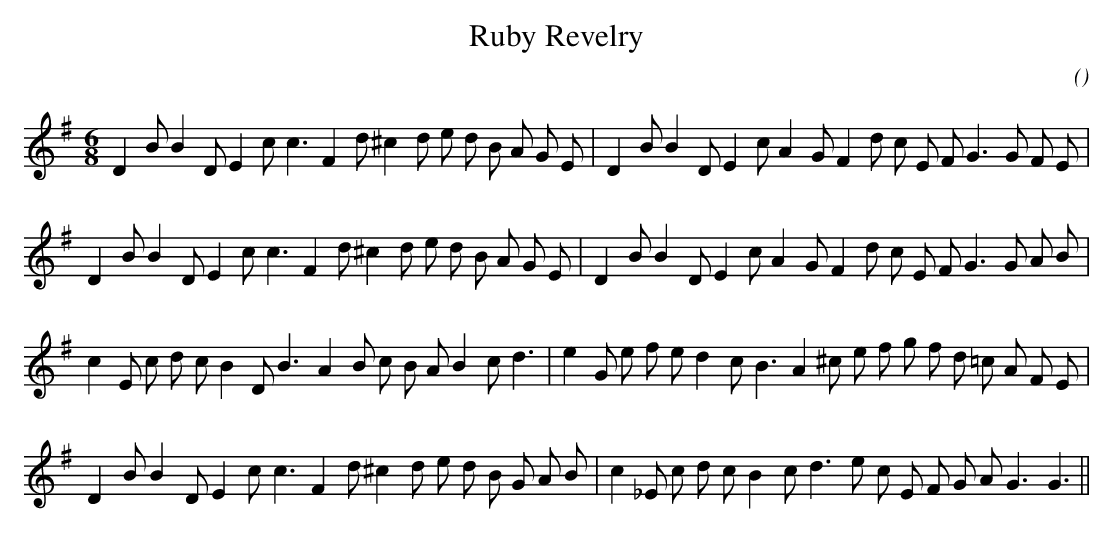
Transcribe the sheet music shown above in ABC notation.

X:1
T: Ruby Revelry
C:
O:
M:6/8
K:G
K:G
M:6/8
L:1/16
D4 B2 B4 D2 E4 c2 c6 F4 d2 ^c4 d2 e2 d2 B2 A2 G2 E2 |D4 B2 B4 D2 E4 c2 A4 G2 F4 d2 c2 E2 F2 G6 G2 F2 E2 |
D4 B2 B4 D2 E4 c2 c6 F4 d2 ^c4 d2 e2 d2 B2 A2 G2 E2 |D4 B2 B4 D2 E4 c2 A4 G2 F4 d2 c2 E2 F2 G6 G2 A2 B2 |
c4 E2 c2 d2 c2 B4 D2 B6 A4 B2 c2 B2 A2 B4 c2 d6 |e4 G2 e2 f2 e2 d4 c2 B6 A4 ^c2 e2 f2 g2 f2 d2 =c2 A2 F2 E2 |
D4 B2 B4 D2 E4 c2 c6 F4 d2 ^c4 d2 e2 d2 B2 G2 A2 B2 |c4 _E2 c2 d2 c2 B4 c2 d6 e2 c2 E2 F2 G2 A2 G6G6 ||
